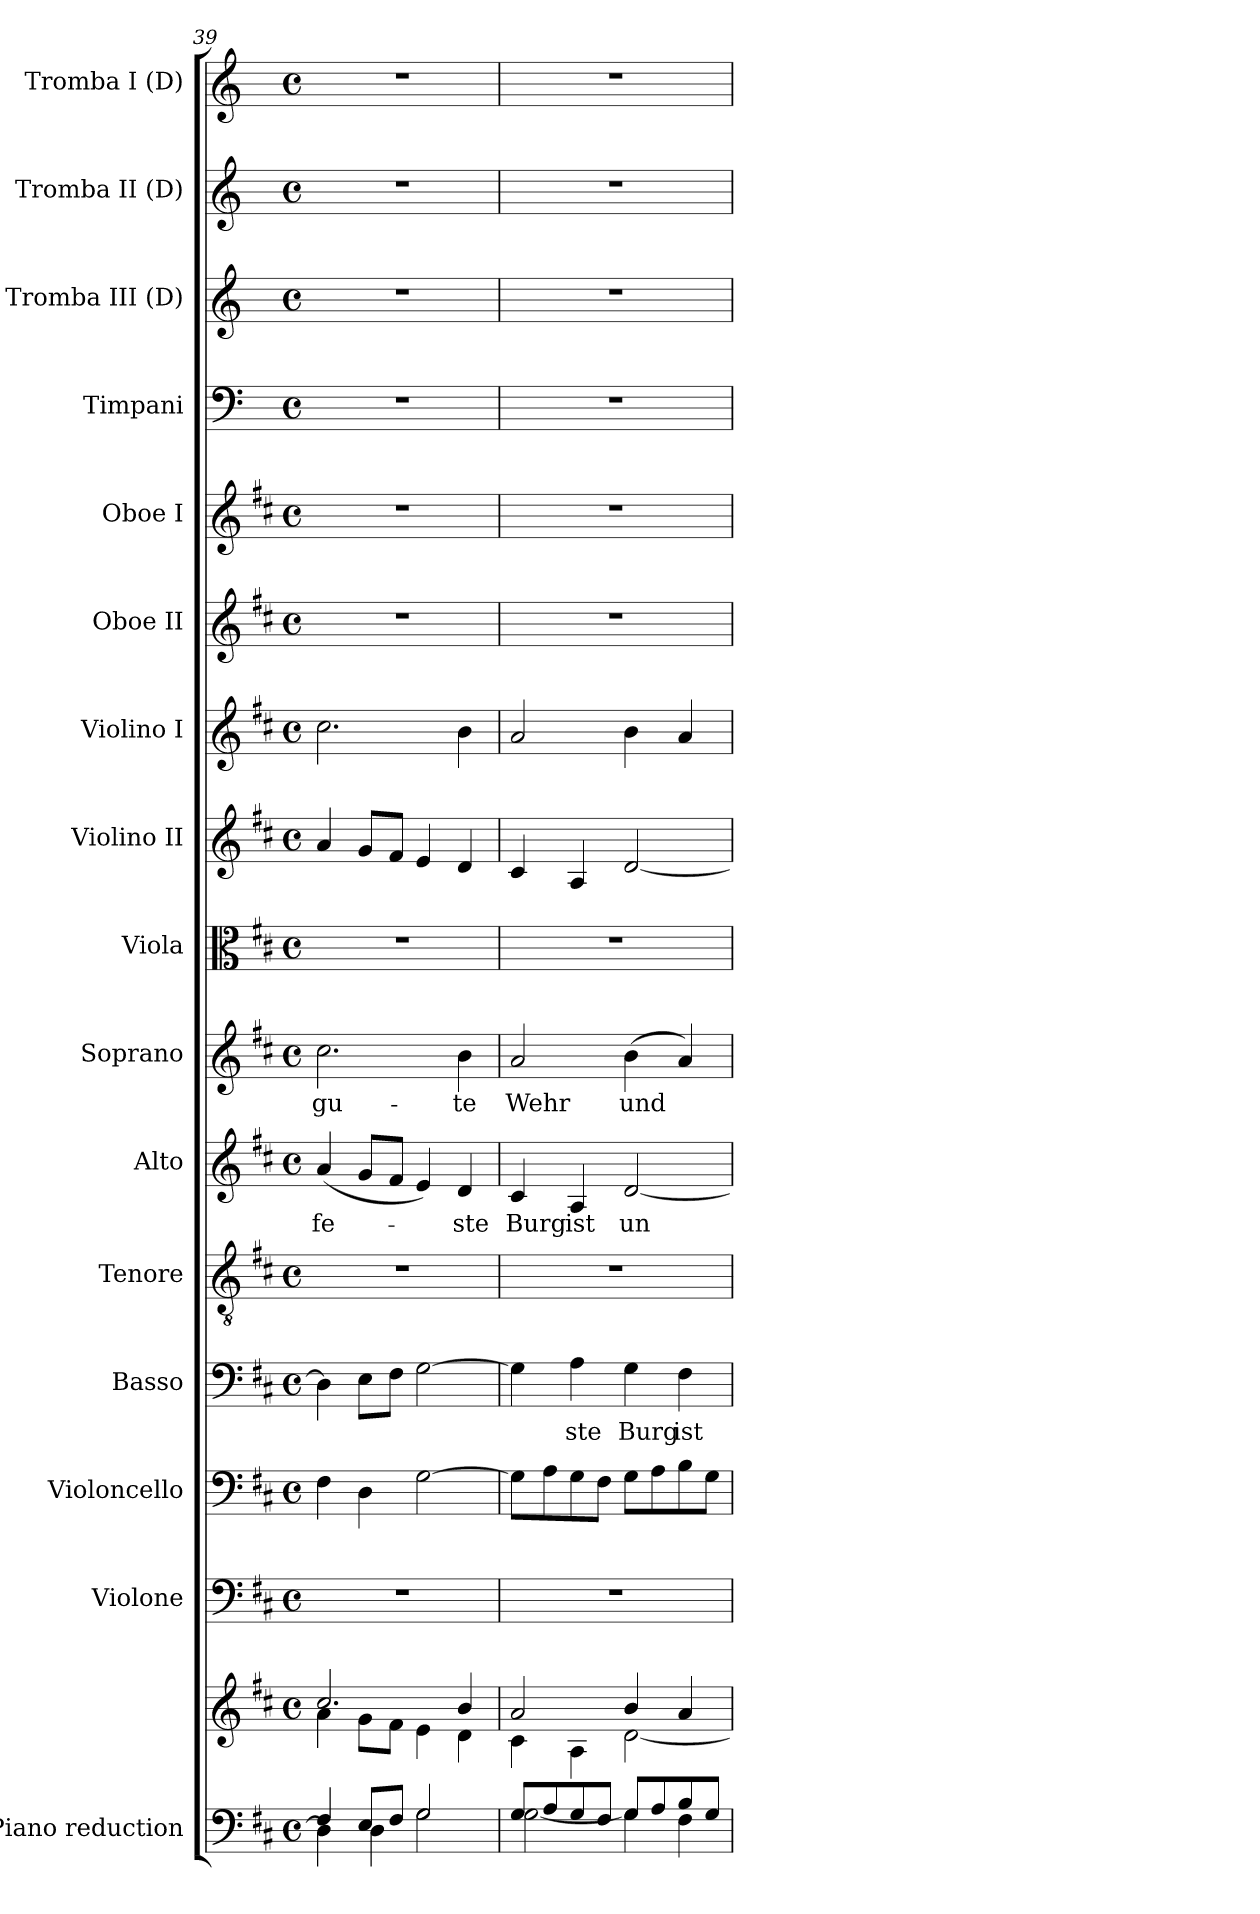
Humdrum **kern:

**kern	**kern	**kern	**kern	**kern	**text	**kern	**kern	**text	**kern	**text	**kern	**kern	**kern	**kern	**kern	**kern	**kern	**kern	**kern
*part16	*part16	*part15	*part14	*part13	*part13	*part12	*part11	*part11	*part10	*part10	*part9	*part8	*part7	*part6	*part5	*part4	*part3	*part2	*part1
*staff17	*staff16	*staff15	*staff14	*staff13	*staff13	*staff12	*staff11	*staff11	*staff10	*staff10	*staff9	*staff8	*staff7	*staff6	*staff5	*staff4	*staff3	*staff2	*staff1
*I"Piano reduction	*	*I"Violone	*I"Violoncello	*I"Basso	*	*I"Tenore	*I"Alto	*	*I"Soprano	*	*I"Viola	*I"Violino II	*I"Violino I	*I"Oboe II	*I"Oboe I	*I"Timpani	*I"Tromba III (D)	*I"Tromba II (D)	*I"Tromba I (D)
*I'Pno	*	*	*	*	*	*	*	*	*	*	*	*	*	*I'Ob	*I'Ob	*I'Timp	*	*	*
*clefF4	*clefG2	*clefF4	*clefF4	*clefF4	*	*clefGv2	*clefG2	*	*clefG2	*	*clefC3	*clefG2	*clefG2	*clefG2	*clefG2	*clefF4	*clefG2	*clefG2	*clefG2
*	*	*ITrd7c12	*	*	*	*	*	*	*	*	*	*	*	*	*	*	*ITrd-1c-2	*ITrd-1c-2	*ITrd-1c-2
*k[f#c#]	*k[f#c#]	*k[f#c#]	*k[f#c#]	*k[f#c#]	*	*k[f#c#]	*k[f#c#]	*	*k[f#c#]	*	*k[f#c#]	*k[f#c#]	*k[f#c#]	*k[f#c#]	*k[f#c#]	*k[]	*k[f#c#]	*k[f#c#]	*k[f#c#]
*M4/4	*M4/4	*M4/4	*M4/4	*M4/4	*	*M4/4	*M4/4	*	*M4/4	*	*M4/4	*M4/4	*M4/4	*M4/4	*M4/4	*M4/4	*M4/4	*M4/4	*M4/4
*met(c)	*met(c)	*met(c)	*met(c)	*met(c)	*	*met(c)	*met(c)	*	*met(c)	*	*met(c)	*met(c)	*met(c)	*met(c)	*met(c)	*met(c)	*met(c)	*met(c)	*met(c)
=39	=39	=39	=39	=39	=39	=39	=39	=39	=39	=39	=39	=39	=39	=39	=39	=39	=39	=39	=39
*^	*^	*	*	*	*	*	*	*	*	*	*	*	*	*	*	*	*	*	*
!	!	!	!	!	!	!	!	!	!	!LO:LY:b	!	!LO:LY:b	!	!	!	!	!	!	!	!	!
4F#/	4D\]	2.cc#/	4a\	1r	4F#\	4D\]	.	1r	(4a/	fe-	2.cc#\	gu-	1r	4a/	2.cc#\	1r	1r	1r	1r	1r	1r
8E/L	4D\	.	8g\L	.	4D\	8E\L	.	.	8g/L	.	.	.	.	8g/L	.	.	.	.	.	.	.
8F#/J	.	.	8f#\J	.	.	8F#\J	.	.	8f#/J	.	.	.	.	8f#/J	.	.	.	.	.	.	.
2G/	2G\	.	4e\	.	[2G\	[2G\	.	.	4e/)	.	.	.	.	4e/	.	.	.	.	.	.	.
!	!	!	!	!	!	!	!	!	!	!LO:LY:b	!	!LO:LY:b	!	!	!	!	!	!	!	!	!
.	.	4b/	4d\	.	.	.	.	.	4d/	-ste	4b\	te	.	4d/	4b\	.	.	.	.	.	.
=40	=40	=40	=40	=40	=40	=40	=40	=40	=40	=40	=40	=40	=40	=40	=40	=40	=40	=40	=40	=40	=40
!	!	!	!	!	!	!	!	!	!	!LO:LY:b	!	!LO:LY:b	!	!	!	!	!	!	!	!	!
8G/L	[2G\	2a/	4c#\	1r	8G\L]	4G\]	.	1r	4c#/	Burg	2a/	Wehr	1r	4c#/	2a/	1r	1r	1r	1r	1r	1r
8A/	.	.	.	.	8A\	.	.	.	.	.	.	.	.	.	.	.	.	.	.	.	.
!	!	!	!	!	!	!	!LO:LY:b	!	!	!LO:LY:b	!	!	!	!	!	!	!	!	!	!	!
8G/	.	.	4A\	.	8G\	4A\	-ste	.	4A/	ist	.	.	.	4A/	.	.	.	.	.	.	.
8F#/J	.	.	.	.	8F#\J	.	.	.	.	.	.	.	.	.	.	.	.	.	.	.	.
!	!	!	!	!	!	!	!LO:LY:b	!	!	!LO:LY:b	!	!LO:LY:b	!	!	!	!	!	!	!	!	!
8G/L	4G\]	4b/	[2d\	.	8G\L	4G\	Burg	.	[2d/	un-	(4b\	und	.	[2d/	4b\	.	.	.	.	.	.
8A/	.	.	.	.	8A\	.	.	.	.	.	.	.	.	.	.	.	.	.	.	.	.
!	!	!	!	!	!	!	!LO:LY:b	!	!	!	!	!	!	!	!	!	!	!	!	!	!
8B/	4F#\	4a/	.	.	8B\	4F#\	ist	.	.	.	4a/)	.	.	.	4a/	.	.	.	.	.	.
8G/J	.	.	.	.	8G\J	.	.	.	.	.	.	.	.	.	.	.	.	.	.	.	.
*v	*v	*	*	*	*	*	*	*	*	*	*	*	*	*	*	*	*	*	*	*	*
*	*v	*v	*	*	*	*	*	*	*	*	*	*	*	*	*	*	*	*	*	*
=	=	=	=	=	=	=	=	=	=	=	=	=	=	=	=	=	=	=	=
*-	*-	*-	*-	*-	*-	*-	*-	*-	*-	*-	*-	*-	*-	*-	*-	*-	*-	*-	*-
